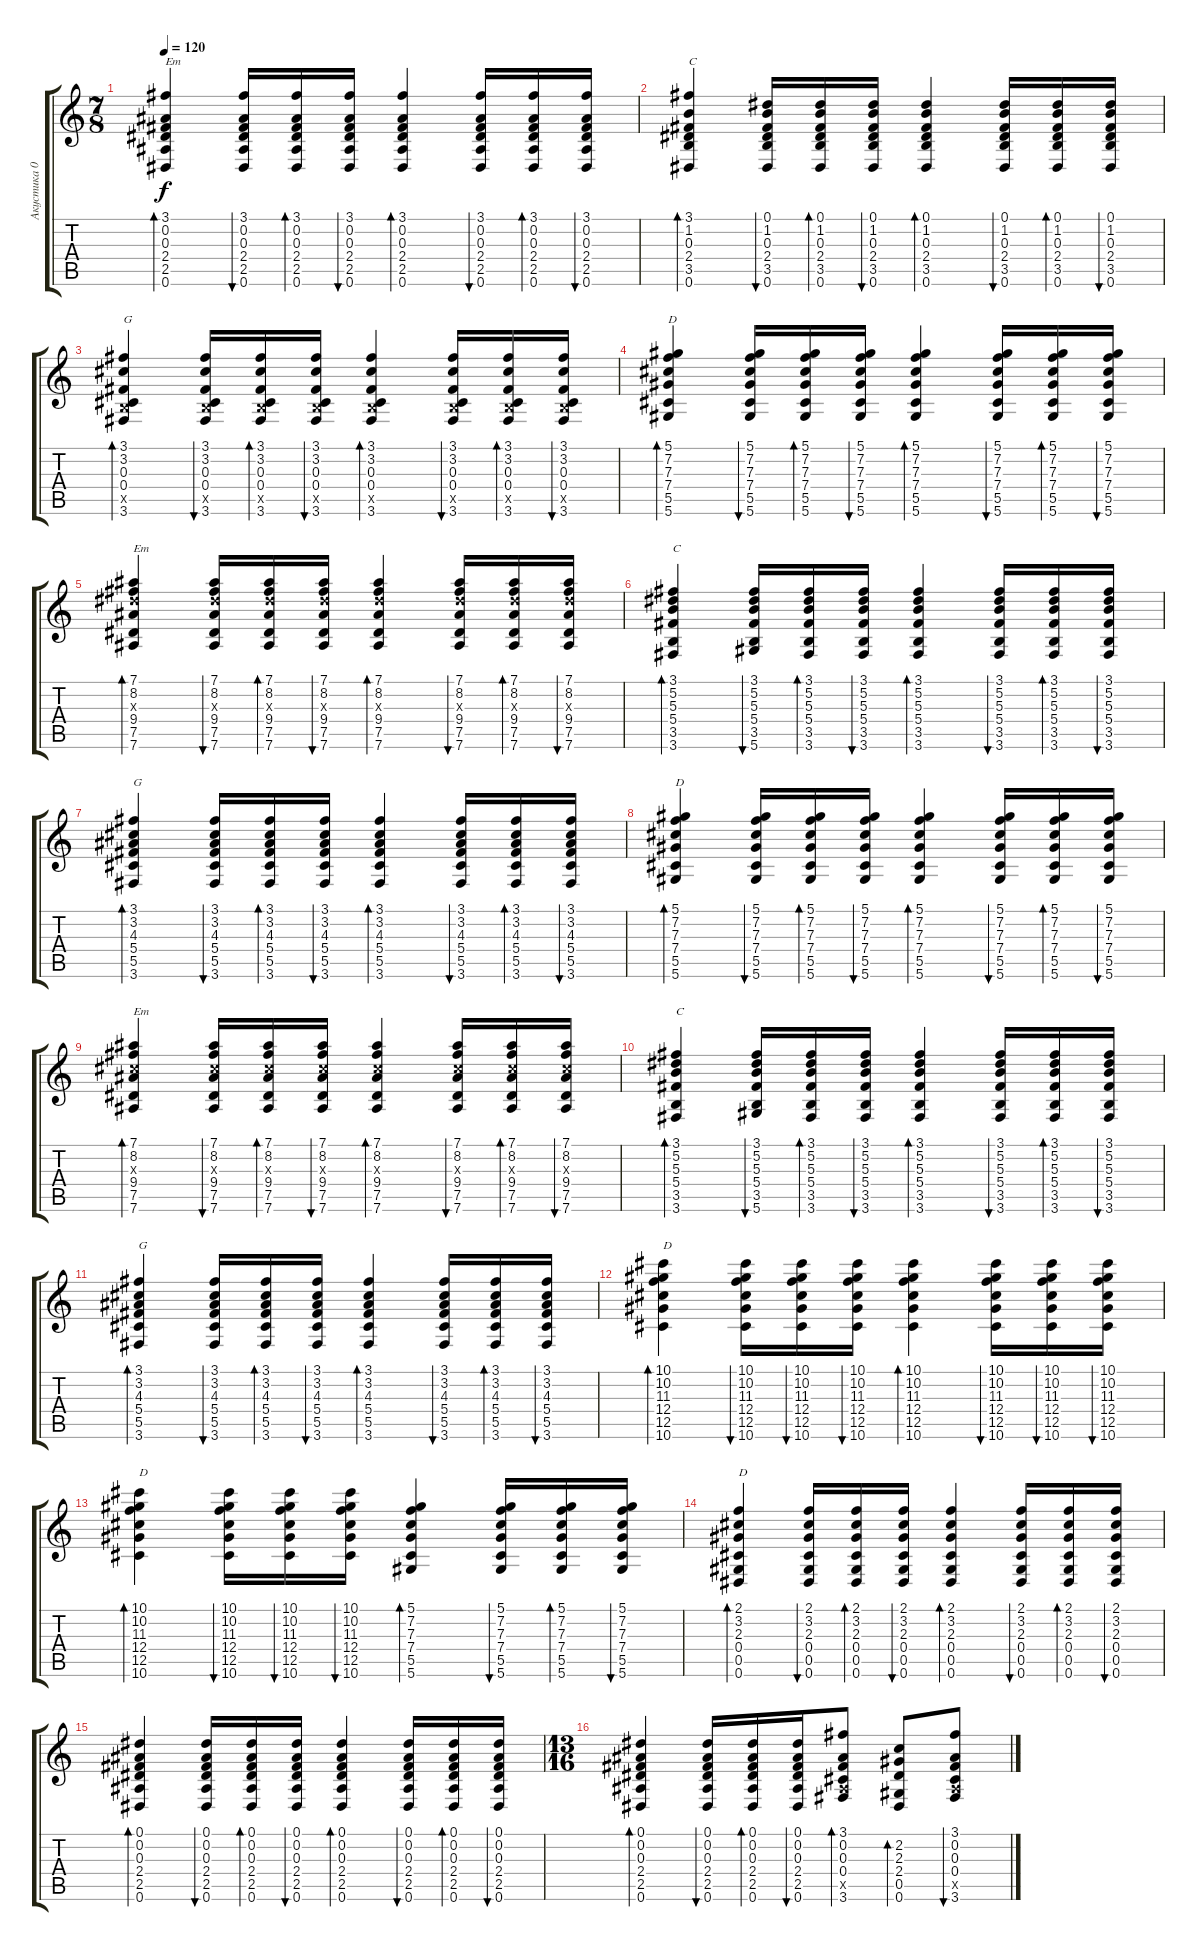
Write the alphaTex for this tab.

\track ("Акустика 01" "Акустика 0") {instrument acousticguitarsteel}
\staff {score tabs}
\tuning (Eb4 Bb3 Gb3 Db3 Ab2 Eb2) {hide}
\ts (7 8)
\tempo 120
\clef g2
\ks c
(3.1 0.2 0.3 2.4 2.5 0.6).4{bd 30 txt "Em" dy f} (3.1 0.2 0.3 2.4 2.5 0.6).16{bu 30} (3.1 0.2 0.3 2.4 2.5 0.6).16{bd 30} (3.1 0.2 0.3 2.4 2.5 0.6).16{bu 30} (3.1 0.2 0.3 2.4 2.5 0.6).4{bd 30} (3.1 0.2 0.3 2.4 2.5 0.6).16{bu 30} (3.1 0.2 0.3 2.4 2.5 0.6).16{bd 30} (3.1 0.2 0.3 2.4 2.5 0.6).16{bu 30} |
(3.1 1.2 0.3 2.4 3.5 0.6).4{bd 30 txt "C"} (0.1 1.2 0.3 2.4 3.5 0.6).16{bu 30} (0.1 1.2 0.3 2.4 3.5 0.6).16{bd 30} (0.1 1.2 0.3 2.4 3.5 0.6).16{bu 30} (0.1 1.2 0.3 2.4 3.5 0.6).4{bd 30} (0.1 1.2 0.3 2.4 3.5 0.6).16{bu 30} (0.1 1.2 0.3 2.4 3.5 0.6).16{bd 30} (0.1 1.2 0.3 2.4 3.5 0.6).16{bu 30} |
(3.1 3.2 0.3 0.4 3.5{x} 3.6).4{bd 30 txt "G"} (3.1 3.2 0.3 0.4 3.5{x} 3.6).16{bu 30} (3.1 3.2 0.3 0.4 3.5{x} 3.6).16{bd 30} (3.1 3.2 0.3 0.4 3.5{x} 3.6).16{bu 30} (3.1 3.2 0.3 0.4 3.5{x} 3.6).4{bd 30} (3.1 3.2 0.3 0.4 3.5{x} 3.6).16{bu 30} (3.1 3.2 0.3 0.4 3.5{x} 3.6).16{bd 30} (3.1 3.2 0.3 0.4 3.5{x} 3.6).16{bu 30} |
(5.1 7.2 7.3 7.4 5.5 5.6).4{bd 30 txt "D"} (5.1 7.2 7.3 7.4 5.5 5.6).16{bu 30} (5.1 7.2 7.3 7.4 5.5 5.6).16{bd 30} (5.1 7.2 7.3 7.4 5.5 5.6).16{bu 30} (5.1 7.2 7.3 7.4 5.5 5.6).4{bd 30} (5.1 7.2 7.3 7.4 5.5 5.6).16{bu 30} (5.1 7.2 7.3 7.4 5.5 5.6).16{bd 30} (5.1 7.2 7.3 7.4 5.5 5.6).16{bu 30} |
(7.1 8.2 9.3{x} 9.4 7.5 7.6).4{bd 30 txt "Em"} (7.1 8.2 9.3{x} 9.4 7.5 7.6).16{bu 30} (7.1 8.2 9.3{x} 9.4 7.5 7.6).16{bd 30} (7.1 8.2 9.3{x} 9.4 7.5 7.6).16{bu 30} (7.1 8.2 9.3{x} 9.4 7.5 7.6).4{bd 30} (7.1 8.2 9.3{x} 9.4 7.5 7.6).16{bu 30} (7.1 8.2 9.3{x} 9.4 7.5 7.6).16{bd 30} (7.1 8.2 9.3{x} 9.4 7.5 7.6).16{bu 30} |
(3.1 5.2 5.3 5.4 3.5 3.6).4{bd 30 txt "C"} (3.1 5.2 5.3 5.4 3.5 5.6).16{bu 30} (3.1 5.2 5.3 5.4 3.5 3.6).16{bd 30} (3.1 5.2 5.3 5.4 3.5 3.6).16{bu 30} (3.1 5.2 5.3 5.4 3.5 3.6).4{bd 30} (3.1 5.2 5.3 5.4 3.5 3.6).16{bu 30} (3.1 5.2 5.3 5.4 3.5 3.6).16{bd 30} (3.1 5.2 5.3 5.4 3.5 3.6).16{bu 30} |
(3.1 3.2 4.3 5.4 5.5 3.6).4{bd 30 txt "G"} (3.1 3.2 4.3 5.4 5.5 3.6).16{bu 30} (3.1 3.2 4.3 5.4 5.5 3.6).16{bd 30} (3.1 3.2 4.3 5.4 5.5 3.6).16{bu 30} (3.1 3.2 4.3 5.4 5.5 3.6).4{bd 30} (3.1 3.2 4.3 5.4 5.5 3.6).16{bu 30} (3.1 3.2 4.3 5.4 5.5 3.6).16{bd 30} (3.1 3.2 4.3 5.4 5.5 3.6).16{bu 30} |
(5.1 7.2 7.3 7.4 5.5 5.6).4{bd 30 txt "D"} (5.1 7.2 7.3 7.4 5.5 5.6).16{bu 30} (5.1 7.2 7.3 7.4 5.5 5.6).16{bd 30} (5.1 7.2 7.3 7.4 5.5 5.6).16{bu 30} (5.1 7.2 7.3 7.4 5.5 5.6).4{bd 30} (5.1 7.2 7.3 7.4 5.5 5.6).16{bu 30} (5.1 7.2 7.3 7.4 5.5 5.6).16{bd 30} (5.1 7.2 7.3 7.4 5.5 5.6).16{bu 30} |
(7.1 8.2 7.3{x} 9.4 7.5 7.6).4{bd 30 txt "Em"} (7.1 8.2 7.3{x} 9.4 7.5 7.6).16{bu 30} (7.1 8.2 7.3{x} 9.4 7.5 7.6).16{bd 30} (7.1 8.2 7.3{x} 9.4 7.5 7.6).16{bu 30} (7.1 8.2 7.3{x} 9.4 7.5 7.6).4{bd 30} (7.1 8.2 7.3{x} 9.4 7.5 7.6).16{bu 30} (7.1 8.2 7.3{x} 9.4 7.5 7.6).16{bd 30} (7.1 8.2 7.3{x} 9.4 7.5 7.6).16{bu 30} |
(3.1 5.2 5.3 5.4 3.5 3.6).4{bd 30 txt "C"} (3.1 5.2 5.3 5.4 3.5 5.6).16{bu 30} (3.1 5.2 5.3 5.4 3.5 3.6).16{bd 30} (3.1 5.2 5.3 5.4 3.5 3.6).16{bu 30} (3.1 5.2 5.3 5.4 3.5 3.6).4{bd 30} (3.1 5.2 5.3 5.4 3.5 3.6).16{bu 30} (3.1 5.2 5.3 5.4 3.5 3.6).16{bd 30} (3.1 5.2 5.3 5.4 3.5 3.6).16{bu 30} |
(3.1 3.2 4.3 5.4 5.5 3.6).4{bd 30 txt "G"} (3.1 3.2 4.3 5.4 5.5 3.6).16{bu 30} (3.1 3.2 4.3 5.4 5.5 3.6).16{bd 30} (3.1 3.2 4.3 5.4 5.5 3.6).16{bu 30} (3.1 3.2 4.3 5.4 5.5 3.6).4{bd 30} (3.1 3.2 4.3 5.4 5.5 3.6).16{bu 30} (3.1 3.2 4.3 5.4 5.5 3.6).16{bd 30} (3.1 3.2 4.3 5.4 5.5 3.6).16{bu 30} |
(10.1 10.2 11.3 12.4 12.5 10.6).4{bd 30 txt "D"} (10.1 10.2 11.3 12.4 12.5 10.6).16{bu 30} (10.1 10.2 11.3 12.4 12.5 10.6).16{bu 30} (10.1 10.2 11.3 12.4 12.5 10.6).16{bu 30} (10.1 10.2 11.3 12.4 12.5 10.6).4{bd 30} (10.1 10.2 11.3 12.4 12.5 10.6).16{bu 30} (10.1 10.2 11.3 12.4 12.5 10.6).16{bu 30} (10.1 10.2 11.3 12.4 12.5 10.6).16{bu 30} |
(10.1 10.2 11.3 12.4 12.5 10.6).4{bd 30 txt "D"} (10.1 10.2 11.3 12.4 12.5 10.6).16{bu 30} (10.1 10.2 11.3 12.4 12.5 10.6).16{bu 30} (10.1 10.2 11.3 12.4 12.5 10.6).16{bu 30} (5.1 7.2 7.3 7.4 5.5 5.6).4{bd 30} (5.1 7.2 7.3 7.4 5.5 5.6).16{bu 30} (5.1 7.2 7.3 7.4 5.5 5.6).16{bd 30} (5.1 7.2 7.3 7.4 5.5 5.6).16{bu 30} |
(2.1 3.2 2.3 0.4 0.5 0.6).4{bd 30 txt "D"} (2.1 3.2 2.3 0.4 0.5 0.6).16{bu 30} (2.1 3.2 2.3 0.4 0.5 0.6).16{bd 30} (2.1 3.2 2.3 0.4 0.5 0.6).16{bu 30} (2.1 3.2 2.3 0.4 0.5 0.6).4{bd 30} (2.1 3.2 2.3 0.4 0.5 0.6).16{bu 30} (2.1 3.2 2.3 0.4 0.5 0.6).16{bd 30} (2.1 3.2 2.3 0.4 0.5 0.6).16{bu 30} |
(0.1 0.2 0.3 2.4 2.5 0.6).4{bd 30} (0.1 0.2 0.3 2.4 2.5 0.6).16{bu 30} (0.1 0.2 0.3 2.4 2.5 0.6).16{bd 30} (0.1 0.2 0.3 2.4 2.5 0.6).16{bu 30} (0.1 0.2 0.3 2.4 2.5 0.6).4{bd 30} (0.1 0.2 0.3 2.4 2.5 0.6).16{bu 30} (0.1 0.2 0.3 2.4 2.5 0.6).16{bd 30} (0.1 0.2 0.3 2.4 2.5 0.6).16{bu 30} |
\ts (13 16)
(0.1 0.2 0.3 2.4 2.5 0.6).4{bd 30} (0.1 0.2 0.3 2.4 2.5 0.6).16{bu 30} (0.1 0.2 0.3 2.4 2.5 0.6).16{bd 30} (0.1 0.2 0.3 2.4 2.5 0.6).16{bu 30} (3.1 0.2 0.3 0.4 2.5{x} 3.6).8{bd 30} (2.2 2.3 2.4 0.5 0.6).8{bd 30} (3.1 0.2 0.3 0.4 2.5{x} 3.6).8{bu 60}
